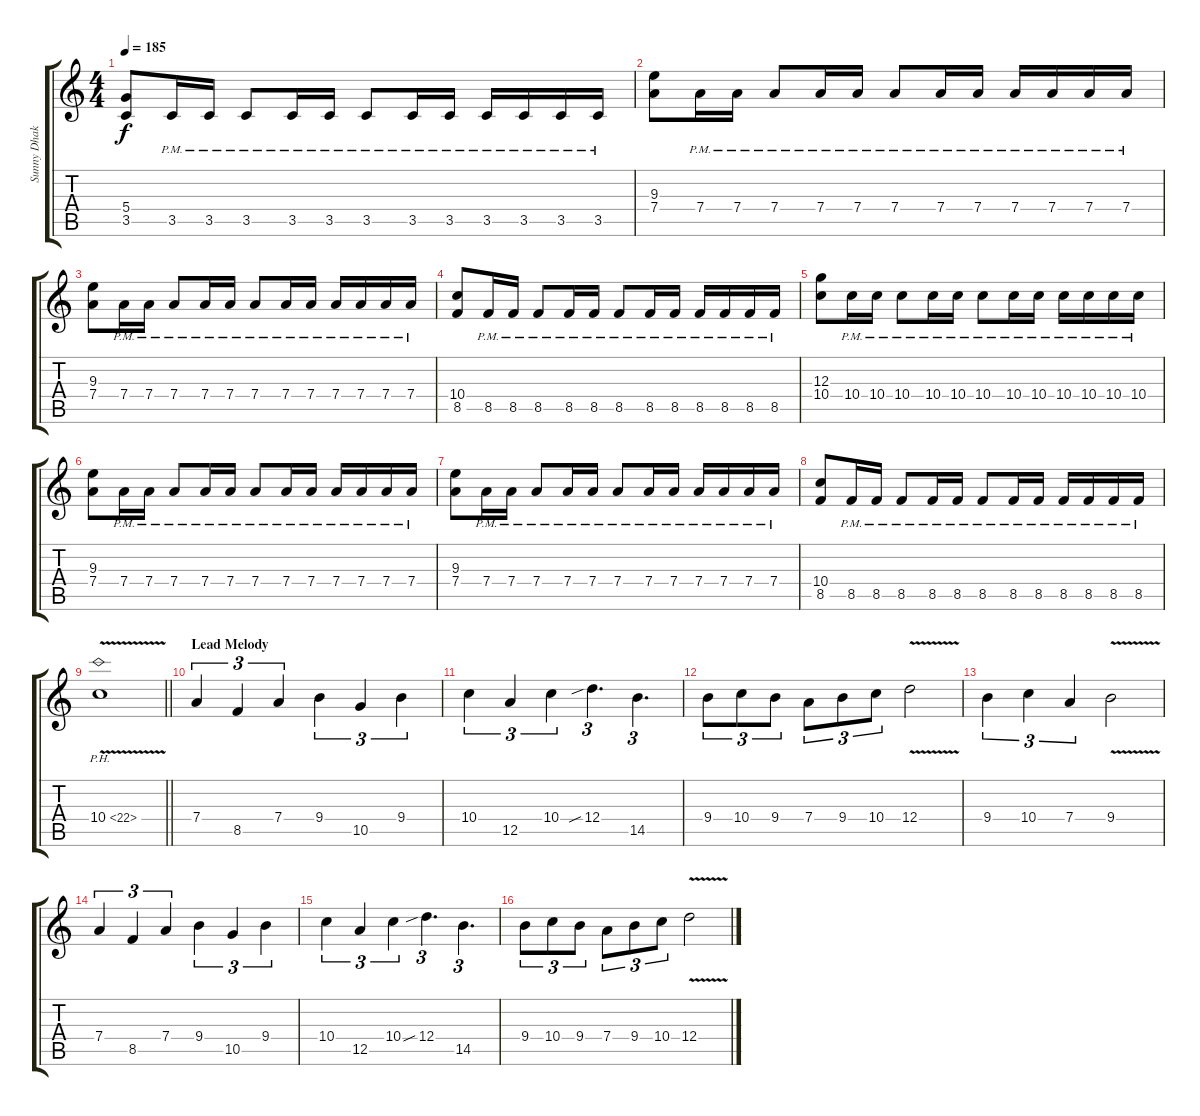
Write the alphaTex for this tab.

\track ("Sunny Dhak" "Sunny Dhak") {instrument distortionguitar}
\staff {score tabs}
\tuning (E4 B3 G3 D3 A2 E2) {hide}
\ts (4 4)
\tempo 185
\clef g2
\ks c
(5.4 3.5).8{dy f} 3.5{pm}.16 3.5{pm}.16 3.5{pm}.8 3.5{pm}.16 3.5{pm}.16 3.5{pm}.8 3.5{pm}.16 3.5{pm}.16 3.5{pm}.16 3.5{pm}.16 3.5{pm}.16 3.5{pm}.16 |
(9.3 7.4).8 7.4{pm}.16 7.4{pm}.16 7.4{pm}.8 7.4{pm}.16 7.4{pm}.16 7.4{pm}.8 7.4{pm}.16 7.4{pm}.16 7.4{pm}.16 7.4{pm}.16 7.4{pm}.16 7.4{pm}.16 |
(9.3 7.4).8 7.4{pm}.16 7.4{pm}.16 7.4{pm}.8 7.4{pm}.16 7.4{pm}.16 7.4{pm}.8 7.4{pm}.16 7.4{pm}.16 7.4{pm}.16 7.4{pm}.16 7.4{pm}.16 7.4{pm}.16 |
(10.4 8.5).8 8.5{pm}.16 8.5{pm}.16 8.5{pm}.8 8.5{pm}.16 8.5{pm}.16 8.5{pm}.8 8.5{pm}.16 8.5{pm}.16 8.5{pm}.16 8.5{pm}.16 8.5{pm}.16 8.5{pm}.16 |
(12.3 10.4).8 10.4{pm}.16 10.4{pm}.16 10.4{pm}.8 10.4{pm}.16 10.4{pm}.16 10.4{pm}.8 10.4{pm}.16 10.4{pm}.16 10.4{pm}.16 10.4{pm}.16 10.4{pm}.16 10.4{pm}.16 |
(9.3 7.4).8 7.4{pm}.16 7.4{pm}.16 7.4{pm}.8 7.4{pm}.16 7.4{pm}.16 7.4{pm}.8 7.4{pm}.16 7.4{pm}.16 7.4{pm}.16 7.4{pm}.16 7.4{pm}.16 7.4{pm}.16 |
(9.3 7.4).8 7.4{pm}.16 7.4{pm}.16 7.4{pm}.8 7.4{pm}.16 7.4{pm}.16 7.4{pm}.8 7.4{pm}.16 7.4{pm}.16 7.4{pm}.16 7.4{pm}.16 7.4{pm}.16 7.4{pm}.16 |
(10.4 8.5).8 8.5{pm}.16 8.5{pm}.16 8.5{pm}.8 8.5{pm}.16 8.5{pm}.16 8.5{pm}.8 8.5{pm}.16 8.5{pm}.16 8.5{pm}.16 8.5{pm}.16 8.5{pm}.16 8.5{pm}.16 |
\barLineRight lightlight
10.4{ph 12 v}.1 |
\section ("" "Lead Melody")
7.4.4{tu (3 2)} 8.5.4{tu (3 2)} 7.4.4{tu (3 2)} 9.4.4{tu (3 2)} 10.5.4{tu (3 2)} 9.4.4{tu (3 2)} |
10.4.4{tu (3 2)} 12.5.4{tu (3 2)} 10.4.4{tu (3 2)} 12.4{sib}.4{d tu (3 2)} 14.5.4{d tu (3 2)} |
9.4.8{tu (3 2)} 10.4.8{tu (3 2)} 9.4.8{tu (3 2)} 7.4.8{tu (3 2)} 9.4.8{tu (3 2)} 10.4.8{tu (3 2)} 12.4{v}.2 |
9.4.4{tu (3 2)} 10.4.4{tu (3 2)} 7.4.4{tu (3 2)} 9.4{v}.2 |
7.4.4{tu (3 2)} 8.5.4{tu (3 2)} 7.4.4{tu (3 2)} 9.4.4{tu (3 2)} 10.5.4{tu (3 2)} 9.4.4{tu (3 2)} |
10.4.4{tu (3 2)} 12.5.4{tu (3 2)} 10.4.4{tu (3 2)} 12.4{sib}.4{d tu (3 2)} 14.5.4{d tu (3 2)} |
9.4.8{tu (3 2)} 10.4.8{tu (3 2)} 9.4.8{tu (3 2)} 7.4.8{tu (3 2)} 9.4.8{tu (3 2)} 10.4.8{tu (3 2)} 12.4{v}.2
